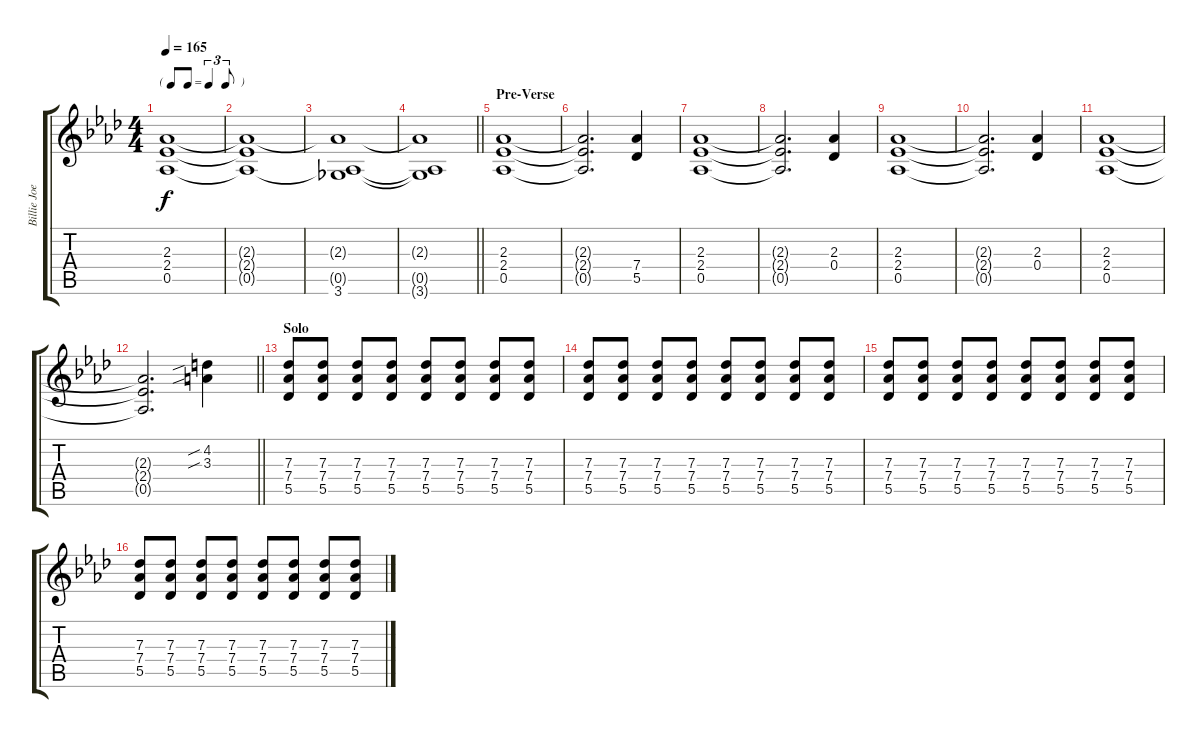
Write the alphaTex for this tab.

\track ("Billie Joe Armstrong (Rhythm Guitar)" "Billie Joe") {instrument overdrivenguitar}
\staff {score tabs}
\tuning (Eb4 Bb3 Gb3 Db3 Ab2 Eb2) {hide}
\ts (4 4)
\tf triplet8th
\tempo 165
\clef g2
\ks ab
(2.3 2.4 0.5).1{dy f} |
(2.3{t} 2.4{t} 0.5{t}).1 |
(2.3{t} 0.5{t} 3.6{t}).1 |
\barLineRight lightlight
(2.3{t} 0.5{t} 3.6{t}).1 |
\section ("" "Pre-Verse")
(2.3 2.4 0.5).1 |
(2.3{t} 2.4{t} 0.5{t}).2{d} (7.4 5.5).4 |
(2.3 2.4 0.5).1 |
(2.3{t} 2.4{t} 0.5{t}).2{d} (2.3 0.4).4 |
(2.3 2.4 0.5).1 |
(2.3{t} 2.4{t} 0.5{t}).2{d} (2.3 0.4).4 |
(2.3 2.4 0.5).1 |
\barLineRight lightlight
(2.3{t} 2.4{t} 0.5{t}).2{d} (4.2{sib} 3.3{sib}).4 |
\section ("" "Solo")
(7.3 7.4 5.5).8 (7.3 7.4 5.5).8 (7.3 7.4 5.5).8 (7.3 7.4 5.5).8 (7.3 7.4 5.5).8 (7.3 7.4 5.5).8 (7.3 7.4 5.5).8 (7.3 7.4 5.5).8 |
(7.3 7.4 5.5).8 (7.3 7.4 5.5).8 (7.3 7.4 5.5).8 (7.3 7.4 5.5).8 (7.3 7.4 5.5).8 (7.3 7.4 5.5).8 (7.3 7.4 5.5).8 (7.3 7.4 5.5).8 |
(7.3 7.4 5.5).8 (7.3 7.4 5.5).8 (7.3 7.4 5.5).8 (7.3 7.4 5.5).8 (7.3 7.4 5.5).8 (7.3 7.4 5.5).8 (7.3 7.4 5.5).8 (7.3 7.4 5.5).8 |
(7.3 7.4 5.5).8 (7.3 7.4 5.5).8 (7.3 7.4 5.5).8 (7.3 7.4 5.5).8 (7.3 7.4 5.5).8 (7.3 7.4 5.5).8 (7.3 7.4 5.5).8 (7.3 7.4 5.5).8
